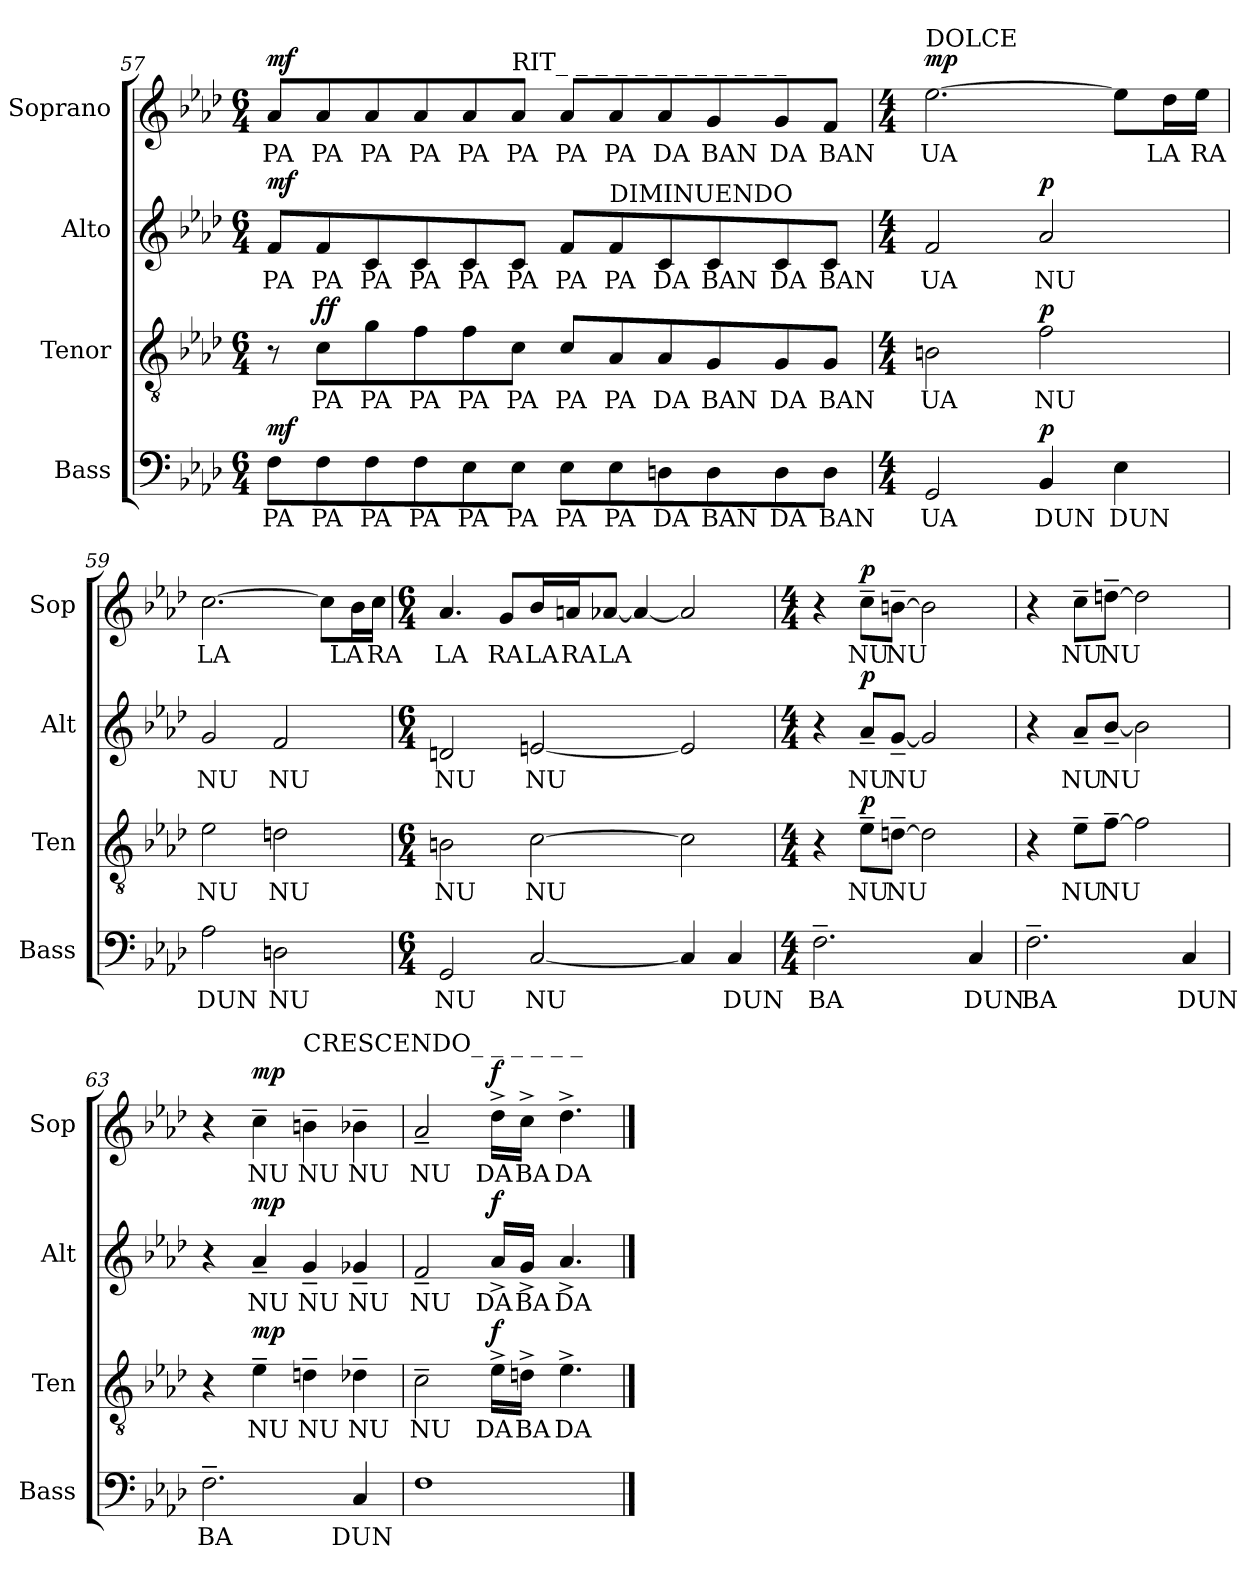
**kern	**text	**dynam	**kern	**text	**dynam	**kern	**text	**dynam	**kern	**text	**dynam
*part4	*part4	*part4	*part3	*part3	*part3	*part2	*part2	*part2	*part1	*part1	*part1
*staff4	*staff4	*staff4	*staff3	*staff3	*staff3	*staff2	*staff2	*staff2	*staff1	*staff1	*staff1
*I"Bass	*	*	*I"Tenor	*	*	*I"Alto	*	*	*I"Soprano	*	*
*I'Bass	*	*	*I'Ten	*	*	*I'Alt	*	*	*I'Sop	*	*
*clefF4	*	*	*clefGv2	*	*	*clefG2	*	*	*clefG2	*	*
*k[b-e-a-d-]	*	*	*k[b-e-a-d-]	*	*	*k[b-e-a-d-]	*	*	*k[b-e-a-d-]	*	*
*M6/4	*	*	*M6/4	*	*	*M6/4	*	*	*M6/4	*	*
=57	=57	=57	=57	=57	=57	=57	=57	=57	=57	=57	=57
!	!LO:LY:b	!LO:DY:a	!	!	!	!	!LO:LY:b	!LO:DY:a	!	!LO:LY:b	!LO:DY:a
8F\L	PA	mf	8r	.	.	8f/L	PA	mf	8a-/L	PA	mf
!	!LO:LY:b	!	!	!LO:LY:b	!LO:DY:a	!	!LO:LY:b	!	!	!LO:LY:b	!
8F\	PA	.	8c\L	PA	ff	8f/	PA	.	8a-/	PA	.
!	!LO:LY:b	!	!	!LO:LY:b	!	!	!LO:LY:b	!	!	!LO:LY:b	!
8F\	PA	.	8g\	PA	.	8c/	PA	.	8a-/	PA	.
!	!LO:LY:b	!	!	!LO:LY:b	!	!	!LO:LY:b	!	!	!LO:LY:b	!
8F\	PA	.	8f\	PA	.	8c/	PA	.	8a-/	PA	.
!	!LO:LY:b	!	!	!LO:LY:b	!	!	!LO:LY:b	!	!	!LO:LY:b	!
8E-\	PA	.	8f\	PA	.	8c/	PA	.	8a-/	PA	.
!	!	!	!	!	!	!	!	!	!LO:TX:a:t=RIT_ _ _ _ _ _ _ _ _ _ _ _	!	!
!	!LO:LY:b	!	!	!LO:LY:b	!	!	!LO:LY:b	!	!	!LO:LY:b	!
8E-\J	PA	.	8c\J	PA	.	8c/J	PA	.	8a-/J	PA	.
!	!LO:LY:b	!	!	!LO:LY:b	!	!	!LO:LY:b	!	!	!LO:LY:b	!
8E-\L	PA	.	8c/L	PA	.	8f/L	PA	.	8a-/L	PA	.
!	!	!	!	!	!	!LO:TX:a:t=DIMINUENDO	!	!	!	!	!
!	!LO:LY:b	!	!	!LO:LY:b	!	!	!LO:LY:b	!	!	!LO:LY:b	!
8E-\	PA	.	8A-/	PA	.	8f/	PA	.	8a-/	PA	.
!	!LO:LY:b	!	!	!LO:LY:b	!	!	!LO:LY:b	!	!	!LO:LY:b	!
8Dn\	DA	.	8A-/	DA	.	8c/	DA	.	8a-/	DA	.
!	!LO:LY:b	!	!	!LO:LY:b	!	!	!LO:LY:b	!	!	!LO:LY:b	!
8D\	BAN	.	8G/	BAN	.	8c/	BAN	.	8g/	BAN	.
!	!LO:LY:b	!	!	!LO:LY:b	!	!	!LO:LY:b	!	!	!LO:LY:b	!
8D\	DA	.	8G/	DA	.	8c/	DA	.	8g/	DA	.
!	!LO:LY:b	!	!	!LO:LY:b	!	!	!LO:LY:b	!	!	!LO:LY:b	!
8D\J	BAN	.	8G/J	BAN	.	8c/J	BAN	.	8f/J	BAN	.
=58	=58	=58	=58	=58	=58	=58	=58	=58	=58	=58	=58
*M4/4	*	*	*M4/4	*	*	*M4/4	*	*	*M4/4	*	*
!	!	!	!	!	!	!	!	!	!LO:TX:a:t=DOLCE	!	!
!	!LO:LY:b	!	!	!LO:LY:b	!	!	!LO:LY:b	!	!	!LO:LY:b	!LO:DY:a
2GG/	UA	.	2Bn\	UA	.	2f/	UA	.	[2.ee-\	UA	mp
!	!LO:LY:b	!LO:DY:a	!	!LO:LY:b	!LO:DY:a	!	!LO:LY:b	!LO:DY:a	!	!	!
4BB-/	DUN	p	2f\	NU	p	2a-/	NU	p	.	.	.
!	!LO:LY:b	!	!	!	!	!	!	!	!	!	!
4E-\	DUN	.	.	.	.	.	.	.	8ee-\L]	.	.
!	!	!	!	!	!	!	!	!	!	!LO:LY:b	!
.	.	.	.	.	.	.	.	.	16dd-\L	LA	.
!	!	!	!	!	!	!	!	!	!	!LO:LY:b	!
.	.	.	.	.	.	.	.	.	16ee-\JJ	RA	.
=59	=59	=59	=59	=59	=59	=59	=59	=59	=59	=59	=59
!	!LO:LY:b	!	!	!LO:LY:b	!	!	!LO:LY:b	!	!	!LO:LY:b	!
2A-\	DUN	.	2e-\	NU	.	2g/	NU	.	[2.cc\	LA	.
!	!LO:LY:b	!	!	!LO:LY:b	!	!	!LO:LY:b	!	!	!	!
2Dn\	NU	.	2dn\	NU	.	2f/	NU	.	.	.	.
.	.	.	.	.	.	.	.	.	8cc\L]	.	.
!	!	!	!	!	!	!	!	!	!	!LO:LY:b	!
.	.	.	.	.	.	.	.	.	16b-\L	LA	.
!	!	!	!	!	!	!	!	!	!	!LO:LY:b	!
.	.	.	.	.	.	.	.	.	16cc\JJ	RA	.
!!LO:LB:g=z
=60	=60	=60	=60	=60	=60	=60	=60	=60	=60	=60	=60
*M6/4	*	*	*M6/4	*	*	*M6/4	*	*	*M6/4	*	*
!	!LO:LY:b	!	!	!LO:LY:b	!	!	!LO:LY:b	!	!	!LO:LY:b	!
2GG/	NU	.	2Bn\	NU	.	2dn/	NU	.	4.a-/	LA	.
!	!	!	!	!	!	!	!	!	!	!LO:LY:b	!
.	.	.	.	.	.	.	.	.	8g/L	RA	.
!	!LO:LY:b	!	!	!LO:LY:b	!	!	!LO:LY:b	!	!	!LO:LY:b	!
[2C/	NU	.	[2c\	NU	.	[2en/	NU	.	16b-/L	LA	.
!	!	!	!	!	!	!	!	!	!	!LO:LY:b	!
.	.	.	.	.	.	.	.	.	16an/J	RA	.
!	!	!	!	!	!	!	!	!	!	!LO:LY:b	!
.	.	.	.	.	.	.	.	.	[8a-X/J	LA	.
.	.	.	.	.	.	.	.	.	4a-/_	.	.
4C/]	.	.	2c\]	.	.	2e/]	.	.	2a-/]	.	.
!	!LO:LY:b	!	!	!	!	!	!	!	!	!	!
4C/	DUN	.	.	.	.	.	.	.	.	.	.
=61	=61	=61	=61	=61	=61	=61	=61	=61	=61	=61	=61
*M4/4	*	*	*M4/4	*	*	*M4/4	*	*	*M4/4	*	*
!	!LO:LY:b	!	!	!	!	!	!	!	!	!	!
2.F~\	BA	.	4r	.	.	4r	.	.	4r	.	.
!	!	!	!	!LO:LY:b	!LO:DY:a	!	!LO:LY:b	!LO:DY:a	!	!LO:LY:b	!LO:DY:a
.	.	.	8e-~\L	NU	p	8a-~/L	NU	p	8cc~\L	NU	p
!	!	!	!	!LO:LY:b	!	!	!LO:LY:b	!	!	!LO:LY:b	!
.	.	.	[8dn~\J	NU	.	[8g~/J	NU	.	[8bn~\J	NU	.
.	.	.	2d\]	.	.	2g/]	.	.	2b\]	.	.
!	!LO:LY:b	!	!	!	!	!	!	!	!	!	!
4C/	DUN	.	.	.	.	.	.	.	.	.	.
=62	=62	=62	=62	=62	=62	=62	=62	=62	=62	=62	=62
!	!LO:LY:b	!	!	!	!	!	!	!	!	!	!
2.F~\	BA	.	4r	.	.	4r	.	.	4r	.	.
!	!	!	!	!LO:LY:b	!	!	!LO:LY:b	!	!	!LO:LY:b	!
.	.	.	8e-~\L	NU	.	8a-~/L	NU	.	8cc~\L	NU	.
!	!	!	!	!LO:LY:b	!	!	!LO:LY:b	!	!	!LO:LY:b	!
.	.	.	[8f~\J	NU	.	[8b-~/J	NU	.	[8ddn~\J	NU	.
.	.	.	2f\]	.	.	2b-\]	.	.	2dd\]	.	.
!	!LO:LY:b	!	!	!	!	!	!	!	!	!	!
4C/	DUN	.	.	.	.	.	.	.	.	.	.
=63	=63	=63	=63	=63	=63	=63	=63	=63	=63	=63	=63
!	!LO:LY:b	!	!	!	!	!	!	!	!	!	!
2.F~\	BA	.	4r	.	.	4r	.	.	4r	.	.
!	!	!	!	!LO:LY:b	!LO:DY:a	!	!LO:LY:b	!LO:DY:a	!	!LO:LY:b	!LO:DY:a
.	.	.	4e-~\	NU	mp	4a-~/	NU	mp	4cc~\	NU	mp
!	!	!	!	!	!	!	!	!	!LO:TX:a:t=CRESCENDO_ _ _ _ _ _	!	!
!	!	!	!	!LO:LY:b	!	!	!LO:LY:b	!	!	!LO:LY:b	!
.	.	.	4dn~\	NU	.	4g~/	NU	.	4bn~\	NU	.
!	!LO:LY:b	!	!	!LO:LY:b	!	!	!LO:LY:b	!	!	!LO:LY:b	!
4C/	DUN	.	4d-X~\	NU	.	4g-X~/	NU	.	4b-X~\	NU	.
=64	=64	=64	=64	=64	=64	=64	=64	=64	=64	=64	=64
!	!	!	!	!LO:LY:b	!	!	!LO:LY:b	!	!	!LO:LY:b	!
1F	.	.	2c~\	NU	.	2f~/	NU	.	2a-~/	NU	.
!	!	!	!	!LO:LY:b	!LO:DY:a	!	!LO:LY:b	!LO:DY:a	!	!LO:LY:b	!LO:DY:a
.	.	.	16e-^\LL	DA	f	16a-^/LL	DA	f	16dd-^\LL	DA	f
!	!	!	!	!LO:LY:b	!	!	!LO:LY:b	!	!	!LO:LY:b	!
.	.	.	16dn^\JJ	BA	.	16g^/JJ	BA	.	16cc^\JJ	BA	.
!	!	!	!	!LO:LY:b	!	!	!LO:LY:b	!	!	!LO:LY:b	!
.	.	.	4.e-^\	DA	.	4.a-^/	DA	.	4.dd-^\	DA	.
==	==	==	==	==	==	==	==	==	==	==	==
*-	*-	*-	*-	*-	*-	*-	*-	*-	*-	*-	*-
